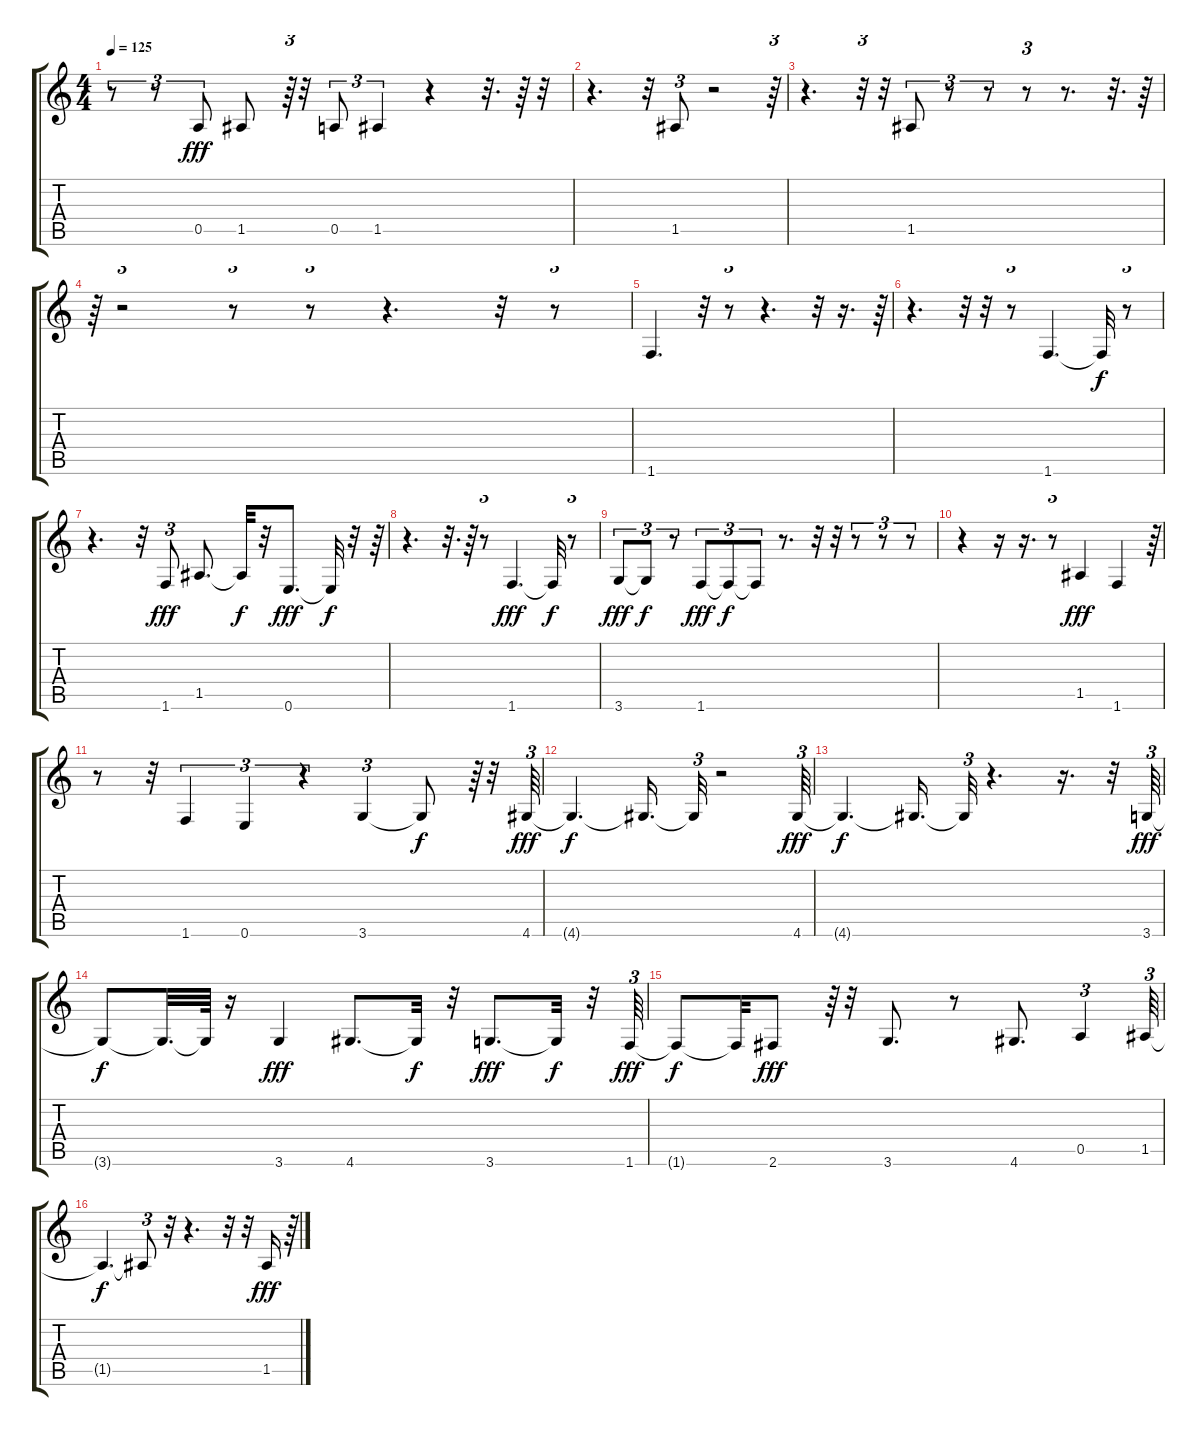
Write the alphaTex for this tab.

\track "" {instrument acousticbass}
\staff {score tabs}
\tuning (E4 B3 G3 D3 A2 E2) {hide}
\ts (4 4)
\tempo 125
\clef g2
\ks c
r.8{tu (3 2) dy fff} r.8{tu (3 2)} 0.5.8{tu (3 2)} 1.5.8 r.64{tu (3 2)} r.32 0.5.8{tu (3 2)} 1.5.4{tu (3 2)} r.4 r.32{d} r.64 r.32 |
r.4{d} r.32 1.5.8{tu (3 2)} r.2 r.64{tu (3 2)} |
r.4{d} r.32{tu (3 2)} r.32 1.5.8{tu (3 2)} r.8{tu (3 2)} r.8{tu (3 2)} r.8{tu (3 2)} r.8{d} r.32{d} r.64 |
r.64{tu (3 2)} r.2{tu (3 2)} r.8{tu (3 2)} r.8{tu (3 2)} r.4{d} r.32 r.8{tu (3 2)} |
1.6.4{d} r.32 r.8{tu (3 2)} r.4{d} r.32 r.16{d} r.64{tu (3 2)} |
r.4{d} r.32{tu (3 2)} r.32 r.8{tu (3 2)} 1.6.4{d} 1.6{t}.32{dy f} r.8{tu (3 2)} |
r.4{d} r.32 1.6.8{tu (3 2) dy fff} 1.5.8{d} 1.5{t}.32{dy f} r.32 0.6.8{d dy fff} 0.6{t}.32{dy f} r.32 r.64{tu (3 2)} |
r.4{d} r.32{d} r.64 r.8{tu (3 2)} 1.6.4{d dy fff} 1.6{t}.32{dy f} r.8{tu (3 2)} |
3.6.8{tu (3 2) dy fff} 3.6{t}.8{tu (3 2) dy f} r.8{tu (3 2)} 1.6.8{tu (3 2) dy fff} 1.6{t}.8{tu (3 2) dy f} 1.6{t}.8{tu (3 2)} r.8{d} r.32 r.32 r.8{tu (3 2)} r.8{tu (3 2)} r.8{tu (3 2)} |
r.4 r.16 r.16{d} r.8{tu (3 2)} 1.5.4{dy fff} 1.6.4 r.64{tu (3 2)} |
r.8 r.32 1.6.4{tu (3 2)} 0.6.4{tu (3 2)} r.4{tu (3 2)} 3.6.4{tu (3 2)} 3.6{t}.8{dy f} r.64{tu (3 2)} r.32 4.6.64{tu (3 2) dy fff} |
4.6{t}.4{d dy f} 4.6{t}.16{d} 4.6{t}.32{tu (3 2)} r.2 4.6.64{tu (3 2) dy fff} |
4.6{t}.4{d dy f} 4.6{t}.16{d} 4.6{t}.32{tu (3 2)} r.4{d} r.16{d} r.32 3.6.64{tu (3 2) dy fff} |
3.6{t}.8{dy f} 3.6{t}.32{d} 3.6{t}.64 r.16 3.6.4{dy fff} 4.6.8{d} 4.6{t}.32{dy f} r.32 3.6.8{d dy fff} 3.6{t}.32{dy f} r.32 1.6.64{tu (3 2) dy fff} |
1.6{t}.8{dy f} 1.6{t}.32 2.6.8{dy fff} r.64{tu (3 2)} r.32 3.6.8{d} r.8 4.6.8{d} 0.5.4{tu (3 2)} 1.5.64{tu (3 2)} |
1.5{t}.4{d dy f} 1.5{t}.8{tu (3 2)} r.32 r.4{d} r.32 r.32 1.5.16{dy fff} r.64{tu (3 2)}
